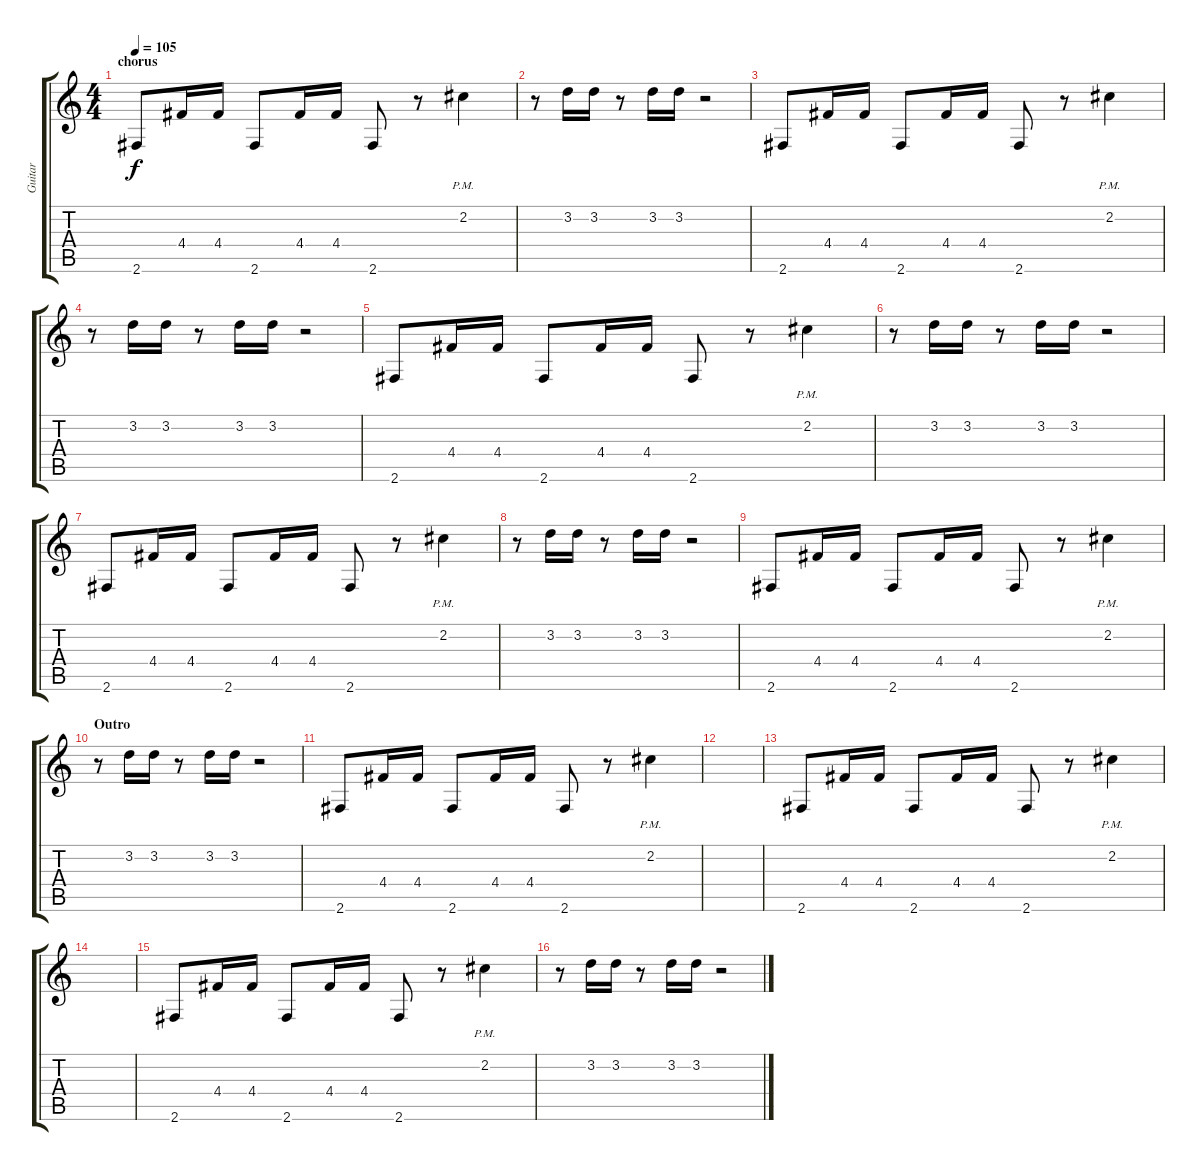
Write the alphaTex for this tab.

\track ("Guitar" "Guitar") {instrument electricguitarmuted}
\staff {score tabs}
\tuning (E4 B3 G3 D3 A2 E2) {hide}
\ts (4 4)
\section ("" "chorus")
\tempo 105
\clef g2
\ks c
2.6.8{dy f} 4.4.16 4.4.16 2.6.8 4.4.16 4.4.16 2.6.8 r.8 2.2{pm}.4 |
r.8 3.2.16 3.2.16 r.8 3.2.16 3.2.16 r.2 |
2.6.8 4.4.16 4.4.16 2.6.8 4.4.16 4.4.16 2.6.8 r.8 2.2{pm}.4 |
r.8 3.2.16 3.2.16 r.8 3.2.16 3.2.16 r.2 |
2.6.8 4.4.16 4.4.16 2.6.8 4.4.16 4.4.16 2.6.8 r.8 2.2{pm}.4 |
r.8 3.2.16 3.2.16 r.8 3.2.16 3.2.16 r.2 |
2.6.8 4.4.16 4.4.16 2.6.8 4.4.16 4.4.16 2.6.8 r.8 2.2{pm}.4 |
r.8 3.2.16 3.2.16 r.8 3.2.16 3.2.16 r.2 |
2.6.8 4.4.16 4.4.16 2.6.8 4.4.16 4.4.16 2.6.8 r.8 2.2{pm}.4 |
\section ("" "Outro")
r.8 3.2.16 3.2.16 r.8 3.2.16 3.2.16 r.2 |
2.6.8 4.4.16 4.4.16 2.6.8 4.4.16 4.4.16 2.6.8 r.8 2.2{pm}.4 |
|
2.6.8 4.4.16 4.4.16 2.6.8 4.4.16 4.4.16 2.6.8 r.8 2.2{pm}.4 |
|
2.6.8 4.4.16 4.4.16 2.6.8 4.4.16 4.4.16 2.6.8 r.8 2.2{pm}.4 |
r.8 3.2.16 3.2.16 r.8 3.2.16 3.2.16 r.2
